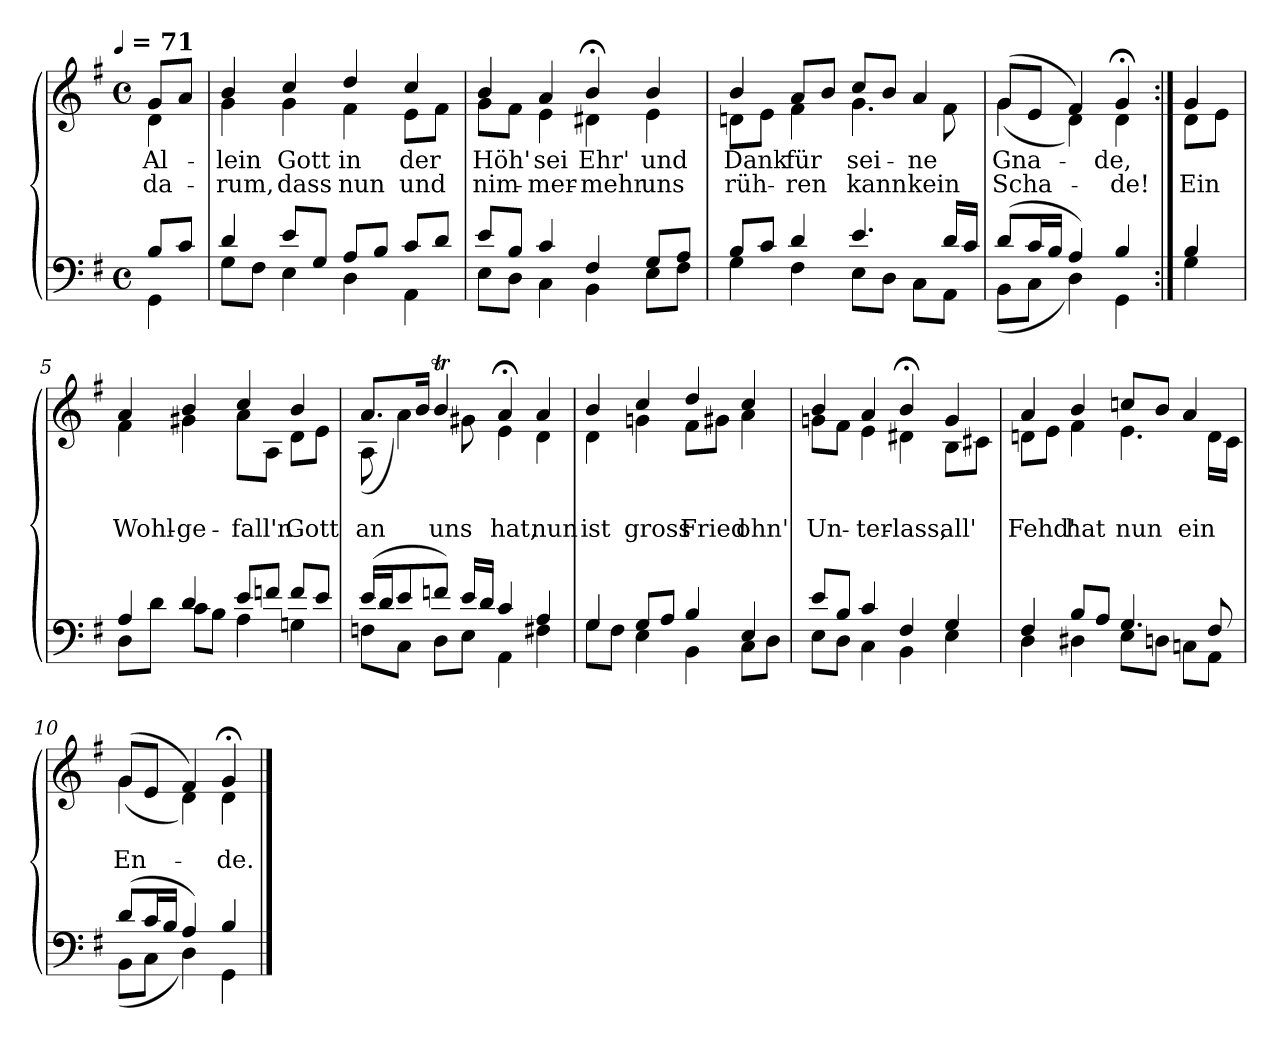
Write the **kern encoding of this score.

**kern	**kern	**text	**text	**dynam
*part1	*part1	*part1	*part1	*part1
*staff2	*staff1	*staff1	*staff1	*staff1/2
*clefF4	*clefG2	*	*	*
*k[f#]	*k[f#]	*	*	*
!!LO:TX:omd:t=[quarter] = 71
*M4/4	*M4/4	*	*	*
*met(c)	*met(c)	*	*	*
*MM71	*MM71	*	*	*
=	=	=	=	=
*^	*^	*	*	*
8BL	4GG	8gL	4d	Al-	da-	.
8cJ	.	8aJ	.	.	.	.
=1	=1	=1	=1	=1	=1	=1
4d	8GL	4b	4g	-lein	-rum,	.
.	8F#J	.	.	.	.	.
8eL	4E	4cc	4g	Gott	dass	.
8GJ	.	.	.	.	.	.
8AL	4D	4dd	4f#	in	nun	.
8BJ	.	.	.	.	.	.
8cL	4AA	4cc	8eL	der	und	.
8dJ	.	.	8f#J	.	.	.
=2	=2	=2	=2	=2	=2	=2
*	*	*MM67	*	*	*	*
8eL	8EL	4b	8gL	Höh'	nim-	.
8BJ	8DJ	.	8f#J	.	.	.
4c	4C	4a	4e	sei	-mer-	♩ = 65
4F#	4BB	4b;<	4d#X	Ehr'	-mehr	.
8GL	8EL	4b	4e	und	uns	♩ = 69
8AJ	8F#J	.	.	.	.	.
=3	=3	=3	=3	=3	=3	=3
8BL	4G	4b	8dnL	Dank	rüh-	.
8cJ	.	.	8eJ	.	.	.
4d	4F#	8aL	4f#	für	-ren	.
.	.	8bJ	.	.	.	.
4.e	8EL	8ccL	4.g	sei-	kann	.
.	8DJ	8bJ	.	.	.	.
.	8CL	4a	.	-ne	kein	.
16dLL	8AAJ	.	8f#	.	.	.
16cJJ	.	.	.	.	.	.
=4	=4	=4	=4	=4	=4	=4
*	*	*MM66	*	*	*	*
(8dL	(8BBL	(8gL	(4g	Gna-	Scha-	.
16cL	8CJ	8eJ	.	.	.	.
16BJJ	.	.	.	.	.	.
4A)	4D)	4f#)	4d)	.	.	♩ = 62
4B	4GG	4g;<	4d	-de,	-de!	.
=:|!	=:|!	=:|!	=:|!	=:|!	=:|!	=:|!
*	*	*MM71	*	*	*	*
4B	4G	4g	8dL	.	Ein	.
.	.	.	8eJ	.	.	.
!!LO:LB:g=z	!!
=5	=5	=5	=5	=5	=5	=5
4A	8DL	4a	4f#	.	Wohl-	.
.	8dJ	.	.	.	.	.
4d	8cL	4b	4g#X	.	-ge-	.
.	8BJ	.	.	.	.	.
8eL	4A	4cc	8aL	.	-fall'n	♩ = 67
8fnJ	.	.	8AJ	.	.	.
8fL	4Gn	4b	8dL	.	Gott	.
8eJ	.	.	8eJ	.	.	.
=6	=6	=6	=6	=6	=6	=6
(16eLL	8FnL	8.aL	(8A	.	an	.
16dJ	.	.	.	.	.	.
8e	8CJ	.	4a)	.	.	.
.	.	16bJk	.	.	.	.
8fnJ)	8DL	4bt	.	.	uns	♩ = 64
16eLL	8EJ	.	8g#X	.	.	.
16dJJ	.	.	.	.	.	.
4c	4AA	4a;<	4e	.	hat,	.
4A	4F#X	4a	4d	.	nun	♩ = 68
=7	=7	=7	=7	=7	=7	=7
4G	8GL	4b	4d	.	ist	.
.	8F#J	.	.	.	.	.
8GL	4E	4cc	4gn	.	gross	.
8AJ	.	.	.	.	.	.
4B	4BB	4dd	8f#L	.	Fried	.
.	.	.	8g#XJ	.	.	.
4E	8CL	4cc	4a	.	ohn'	.
.	8DJ	.	.	.	.	.
=8	=8	=8	=8	=8	=8	=8
*	*	*MM67	*	*	*	*
8eL	8EL	4b	8gnL	.	Un-	.
8BJ	8DJ	.	8f#J	.	.	.
4c	4C	4a	4e	.	-ter-	♩ = 60
4F#	4BB	4b;<	4d#X	.	-lass,	.
4G	4E	4g	8BL	.	all'	♩ = 68
.	.	.	8c#XJ	.	.	.
!!LO:LB:g=z	!!
=9	=9	=9	=9	=9	=9	=9
4F#	4D	4a	8dnL	.	Fehd'	.
.	.	.	8eJ	.	.	.
8BL	4D#X	4b	4f#	.	hat	.
8AJ	.	.	.	.	.	.
4.G	8EL	8ccnL	4.e	.	nun	♩ = 65
.	8DnJ	8bJ	.	.	.	.
.	8CnL	4a	.	.	ein	.
8F#	8AAJ	.	16dLL	.	.	.
.	.	.	16cJJ	.	.	.
=10	=10	=10	=10	=10	=10	=10
*	*	*MM52	*	*	*	*
(8dL	(8BBL	(8gL	(4g	.	En-	.
16cL	8CJ	8eJ	.	.	.	.
16BJJ	.	.	.	.	.	.
4A)	4D)	4f#)	4d)	.	.	♩ = 42
4B	4GG	4g;<	4d	.	-de.	.
*v	*v	*	*	*	*	*
*	*v	*v	*	*	*
==	==	==	==	==
*-	*-	*-	*-	*-
